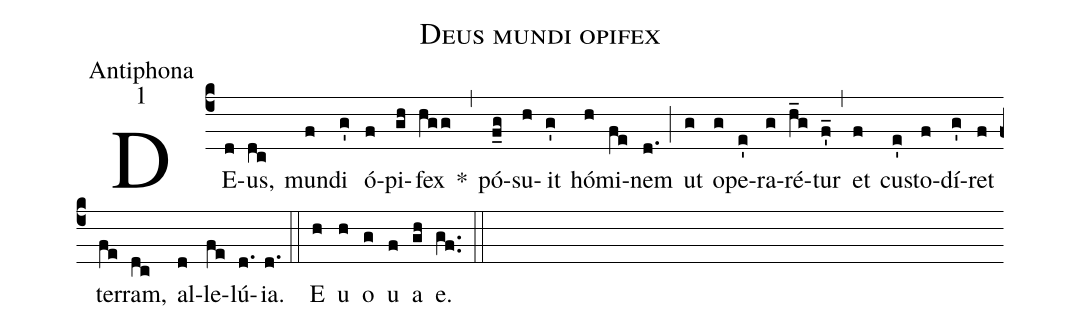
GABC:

name:Deus mundi opifex;
office-part:Antiphona;
mode:1;
%%
(c4) DE(d)us,(dc) mun(f)di(g') ó(f)pi(gh)fex(hgg) *(,) pó(f_g)su(h)it(g') hó(h)mi(fe)nem(d.) (;) ut(g) o(g)pe(e')ra(g)ré(h_g)tur(f'_) (,) et(f) cu(e')sto(f)dí(g')ret(f) ter(fe)ram,(dc) al(d)le(fe)lú(d.){ia}.(d.) (::) <eu>E(h) u(h) o(g) u(f) a(gh) e.</eu>(gf..) (::)
